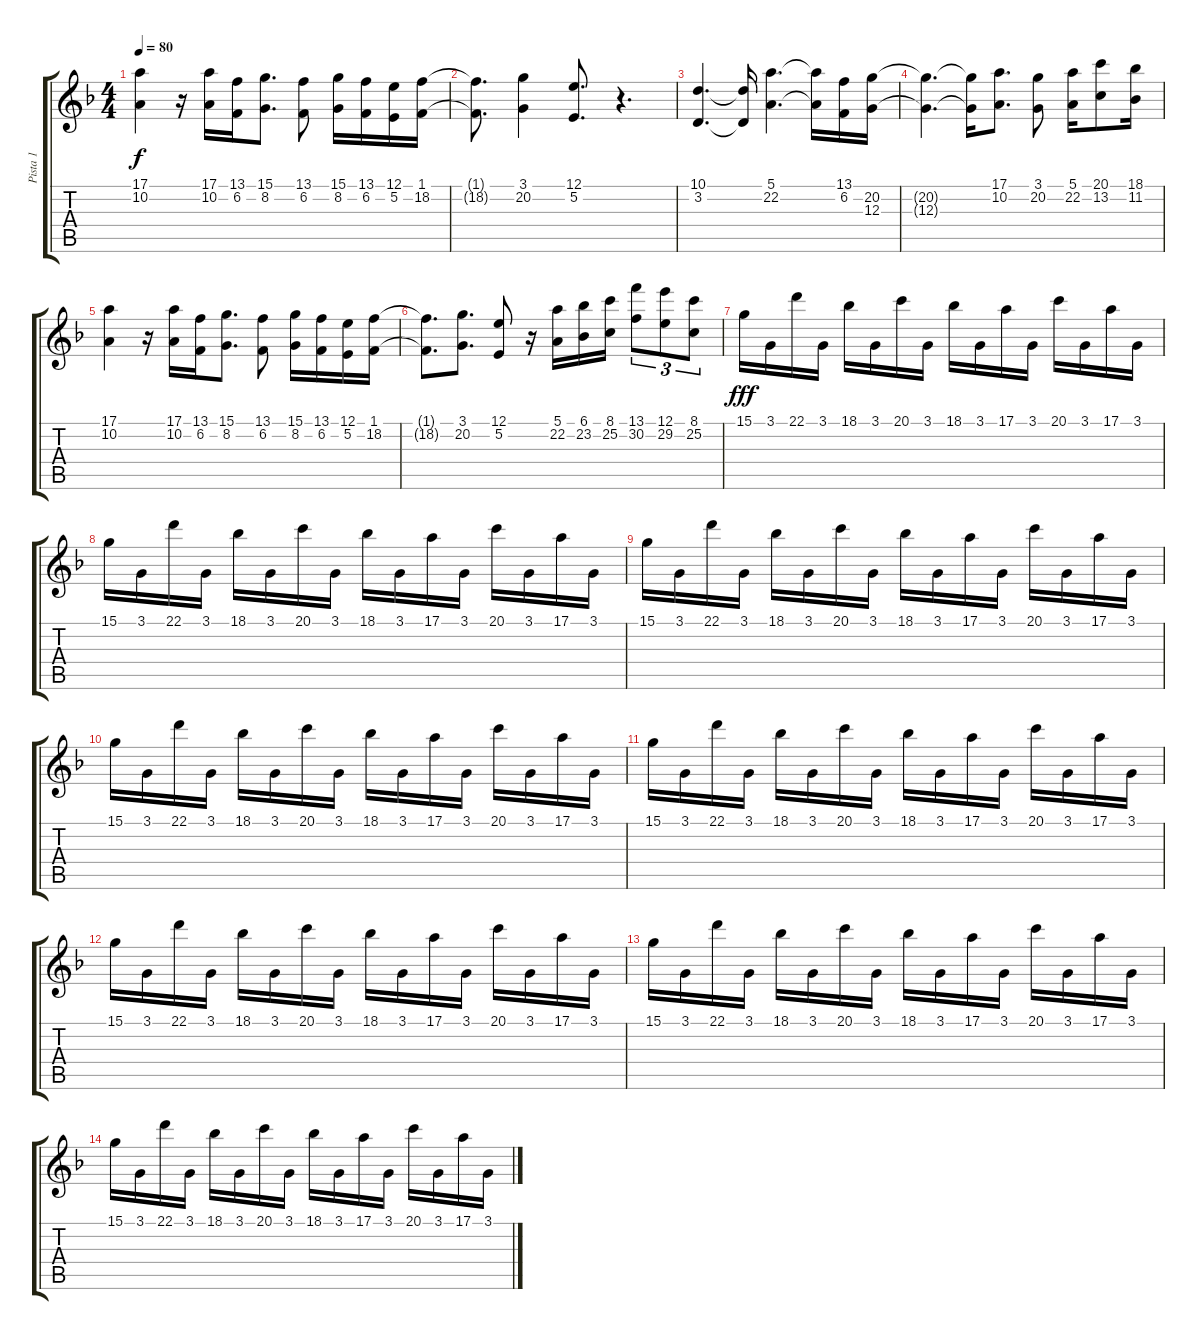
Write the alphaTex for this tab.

\track ("Pista 1" "Pista 1") {instrument clavinet}
\staff {score tabs}
\tuning (E4 B3 G3 D3 A2 E2) {hide}
\ts (4 4)
\tempo 80
\clef g2
\ks f
(17.1 10.2).4{dy f} r.16 (17.1 10.2).16 (13.1 6.2).16 (15.1 8.2).8{d} (13.1 6.2).8 (15.1 8.2).16 (13.1 6.2).16 (12.1 5.2).16 (1.1 18.2).16 |
(1.1{t} 18.2{t}).8{d} (3.1 20.2).4 (12.1 5.2).8{d} r.4{d} |
(10.1 3.2).4{d} (10.1{t} 3.2{t}).16 (5.1 22.2).4{d} (5.1{t} 22.2{t}).16 (13.1 6.2).16 (20.2 12.3).16 |
(20.2{t} 12.3{t}).4{d} (20.2{t} 12.3{t}).16 (17.1 10.2).8{d} (3.1 20.2).8 (5.1 22.2).16 (20.1 13.2).8 (18.1 11.2).16 |
(17.1 10.2).4 r.16 (17.1 10.2).16 (13.1 6.2).16 (15.1 8.2).8{d} (13.1 6.2).8 (15.1 8.2).16 (13.1 6.2).16 (12.1 5.2).16 (1.1 18.2).16 |
(1.1{t} 18.2{t}).8{d} (3.1 20.2).8{d} (12.1 5.2).8 r.16 (5.1 22.2).16 (6.1 23.2).16 (8.1 25.2).16 (13.1 30.2).8{tu (3 2)} (12.1 29.2).8{tu (3 2)} (8.1 25.2).8{tu (3 2)} |
15.1.16{dy fff instrument clavinet} 3.1.16 22.1.16 3.1.16 18.1.16 3.1.16 20.1.16 3.1.16 18.1.16 3.1.16 17.1.16 3.1.16 20.1.16 3.1.16 17.1.16 3.1.16 |
15.1.16 3.1.16 22.1.16 3.1.16 18.1.16 3.1.16 20.1.16 3.1.16 18.1.16 3.1.16 17.1.16 3.1.16 20.1.16 3.1.16 17.1.16 3.1.16 |
15.1.16 3.1.16 22.1.16 3.1.16 18.1.16 3.1.16 20.1.16 3.1.16 18.1.16 3.1.16 17.1.16 3.1.16 20.1.16 3.1.16 17.1.16 3.1.16 |
15.1.16 3.1.16 22.1.16 3.1.16 18.1.16 3.1.16 20.1.16 3.1.16 18.1.16 3.1.16 17.1.16 3.1.16 20.1.16 3.1.16 17.1.16 3.1.16 |
15.1.16{volume 0 instrument clavinet} 3.1.16 22.1.16 3.1.16 18.1.16 3.1.16 20.1.16 3.1.16 18.1.16 3.1.16 17.1.16 3.1.16 20.1.16 3.1.16 17.1.16 3.1.16 |
15.1.16 3.1.16 22.1.16 3.1.16 18.1.16 3.1.16 20.1.16 3.1.16 18.1.16 3.1.16 17.1.16 3.1.16 20.1.16 3.1.16 17.1.16 3.1.16 |
15.1.16 3.1.16 22.1.16 3.1.16 18.1.16 3.1.16 20.1.16 3.1.16 18.1.16 3.1.16 17.1.16 3.1.16 20.1.16 3.1.16 17.1.16 3.1.16 |
15.1.16 3.1.16 22.1.16 3.1.16 18.1.16 3.1.16 20.1.16 3.1.16 18.1.16 3.1.16 17.1.16 3.1.16 20.1.16 3.1.16 17.1.16 3.1.16
